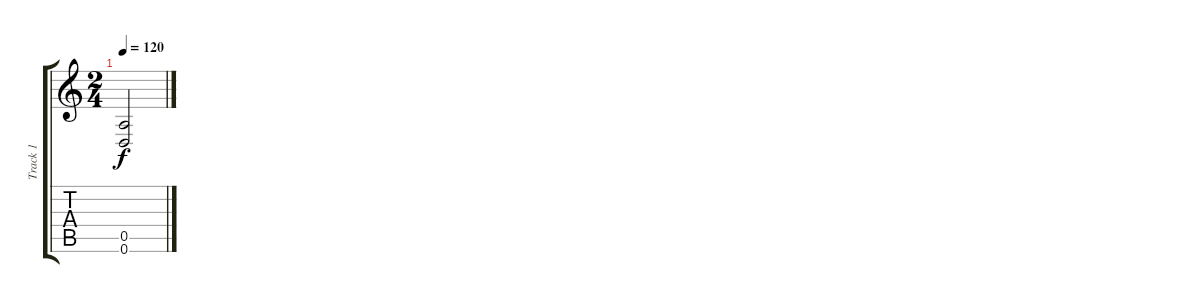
\track ("Track 1" "Track 1") {instrument acousticguitarsteel}
\staff {score tabs}
\tuning (E4 B3 G3 D3 A2 D2) {hide}
\ts (2 4)
\tempo 120
\clef g2
\ks c
(0.5{t} 0.6{t}).2{dy f}
